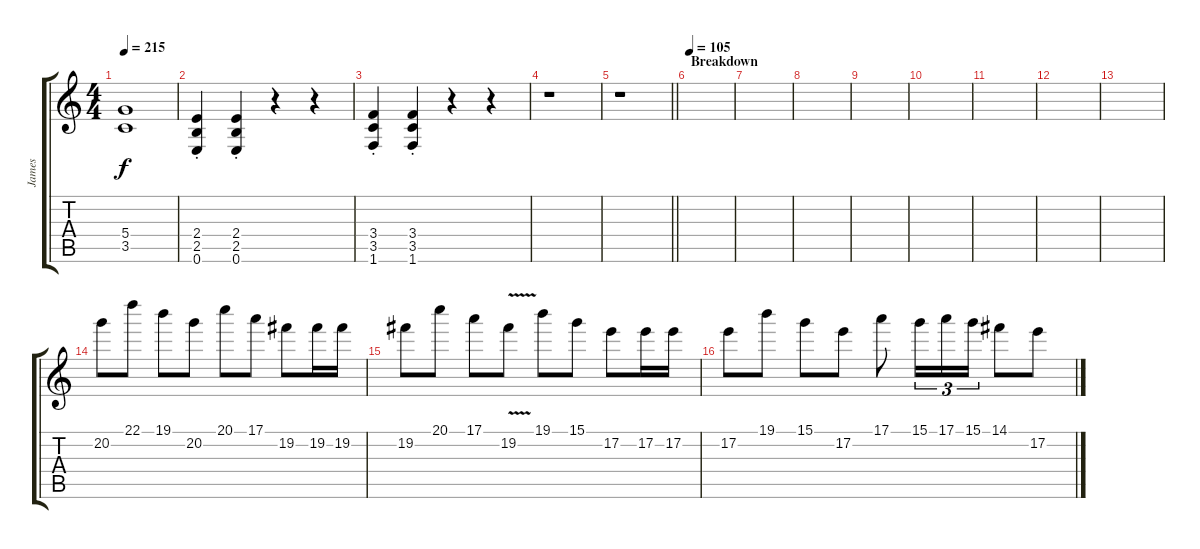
\track ("James" "James") {instrument overdrivenguitar}
\staff {score tabs}
\tuning (E4 B3 G3 D3 A2 E2) {hide}
\ts (4 4)
\tempo 215
\clef g2
\ks c
(5.4{t} 3.5{t}).1{dy f} |
(2.4{st} 2.5{st} 0.6{st}).4 (2.4{st} 2.5{st} 0.6{st}).4 r.4 r.4 |
(3.4{st} 3.5{st} 1.6{st}).4 (3.4{st} 3.5{st} 1.6{st}).4 r.4 r.4 |
r.1 |
\barLineRight lightlight
r.1 |
\section ("" "Breakdown")
\tempo 105
|
|
|
|
|
|
|
|
20.2.8{volume 12} 22.1.8 19.1.8 20.2.8 20.1.8 17.1.8 19.2.8 19.2.16 19.2.16 |
19.2.8 20.1.8 17.1.8 19.2{v}.8 19.1.8 15.1.8 17.2.8 17.2.16 17.2.16 |
17.2.8 19.1.8 15.1.8 17.2.8 17.1.8 15.1.16{tu (3 2)} 17.1.16{tu (3 2)} 15.1.16{tu (3 2)} 14.1.8 17.2.8
